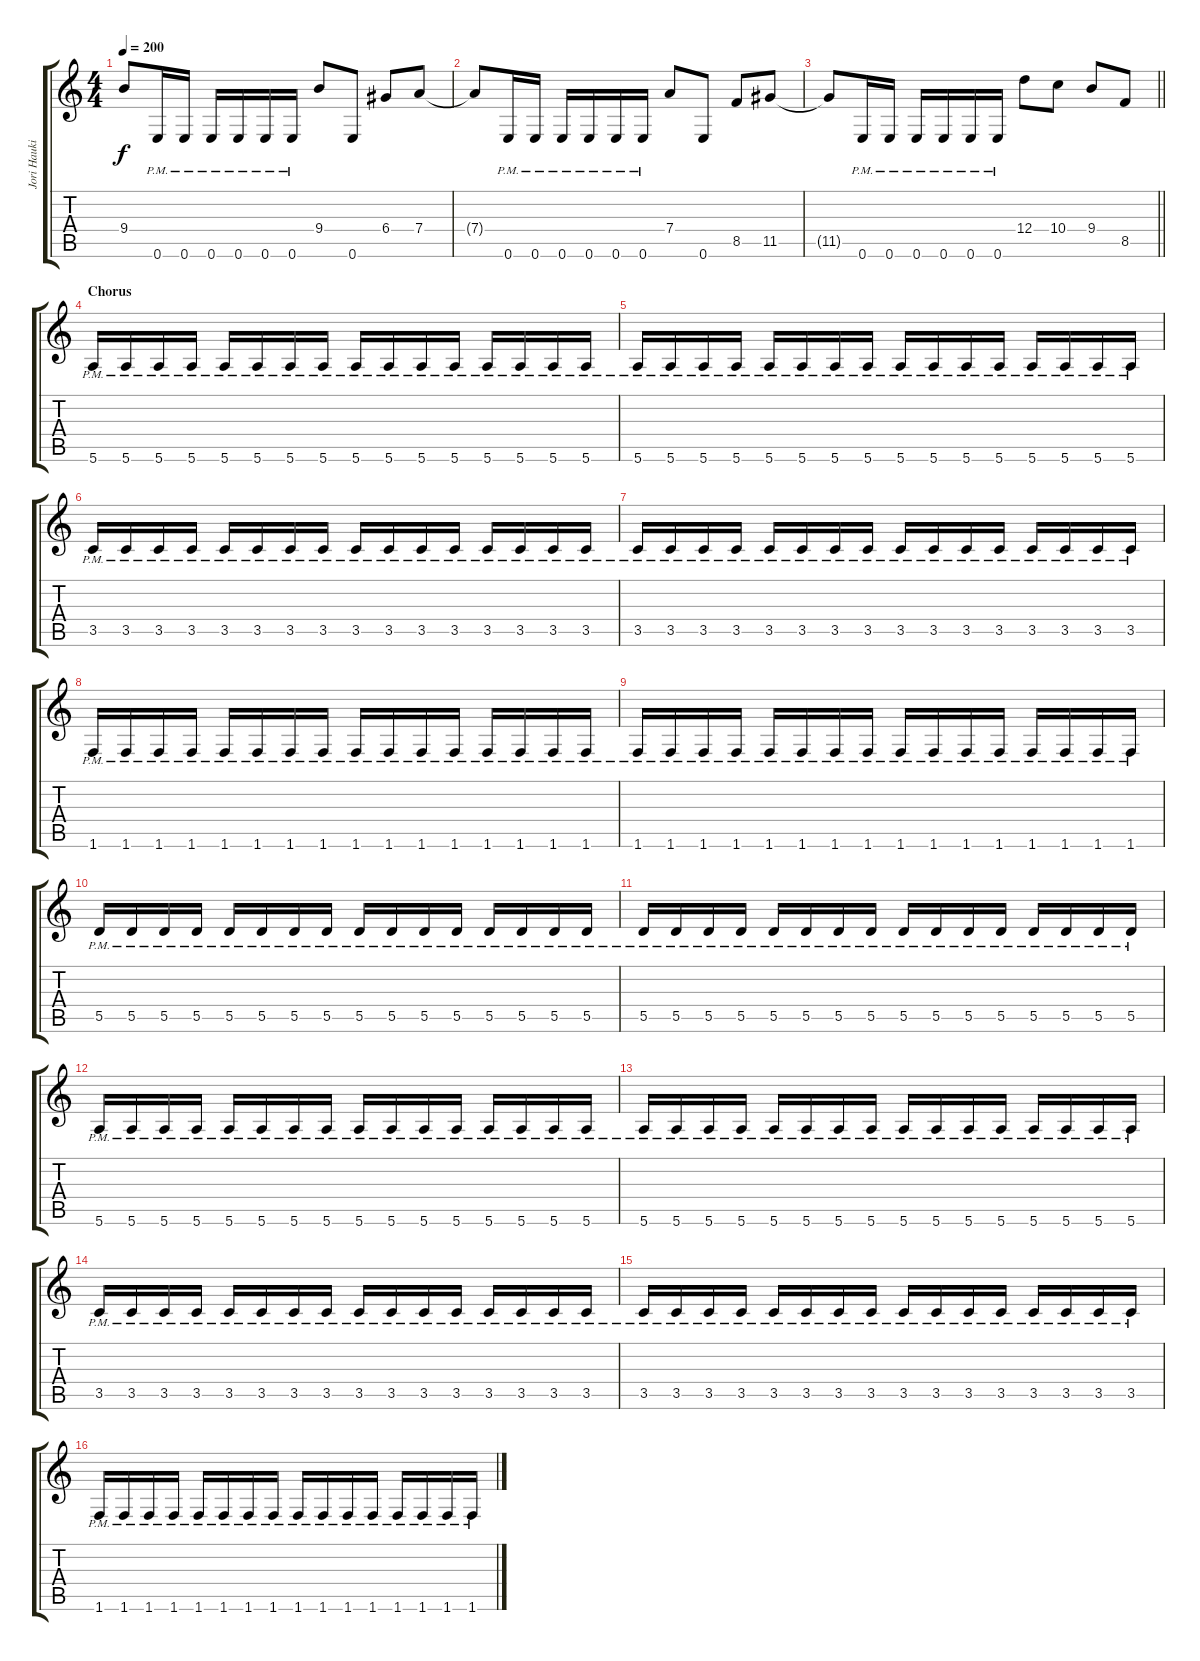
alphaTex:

\track ("Jori Haukio (guitar)" "Jori Hauki") {instrument distortionguitar}
\staff {score tabs}
\tuning (E4 B3 G3 D3 A2 E2) {hide}
\ts (4 4)
\tempo 200
\clef g2
\ks c
9.4{t}.8{dy f} 0.6{pm}.16 0.6{pm}.16 0.6{pm}.16 0.6{pm}.16 0.6{pm}.16 0.6{pm}.16 9.4.8 0.6.8 6.4.8 7.4.8 |
7.4{t}.8 0.6{pm}.16 0.6{pm}.16 0.6{pm}.16 0.6{pm}.16 0.6{pm}.16 0.6{pm}.16 7.4.8 0.6.8 8.5.8 11.5.8 |
\barLineRight lightlight
11.5{t}.8 0.6{pm}.16 0.6{pm}.16 0.6{pm}.16 0.6{pm}.16 0.6{pm}.16 0.6{pm}.16 12.4.8 10.4.8 9.4.8 8.5.8 |
\section ("" "Chorus")
\ks aminor
5.6{pm}.16 5.6{pm}.16 5.6{pm}.16 5.6{pm}.16 5.6{pm}.16 5.6{pm}.16 5.6{pm}.16 5.6{pm}.16 5.6{pm}.16 5.6{pm}.16 5.6{pm}.16 5.6{pm}.16 5.6{pm}.16 5.6{pm}.16 5.6{pm}.16 5.6{pm}.16 |
5.6{pm}.16 5.6{pm}.16 5.6{pm}.16 5.6{pm}.16 5.6{pm}.16 5.6{pm}.16 5.6{pm}.16 5.6{pm}.16 5.6{pm}.16 5.6{pm}.16 5.6{pm}.16 5.6{pm}.16 5.6{pm}.16 5.6{pm}.16 5.6{pm}.16 5.6{pm}.16 |
3.5{pm}.16 3.5{pm}.16 3.5{pm}.16 3.5{pm}.16 3.5{pm}.16 3.5{pm}.16 3.5{pm}.16 3.5{pm}.16 3.5{pm}.16 3.5{pm}.16 3.5{pm}.16 3.5{pm}.16 3.5{pm}.16 3.5{pm}.16 3.5{pm}.16 3.5{pm}.16 |
3.5{pm}.16 3.5{pm}.16 3.5{pm}.16 3.5{pm}.16 3.5{pm}.16 3.5{pm}.16 3.5{pm}.16 3.5{pm}.16 3.5{pm}.16 3.5{pm}.16 3.5{pm}.16 3.5{pm}.16 3.5{pm}.16 3.5{pm}.16 3.5{pm}.16 3.5{pm}.16 |
1.6{pm}.16 1.6{pm}.16 1.6{pm}.16 1.6{pm}.16 1.6{pm}.16 1.6{pm}.16 1.6{pm}.16 1.6{pm}.16 1.6{pm}.16 1.6{pm}.16 1.6{pm}.16 1.6{pm}.16 1.6{pm}.16 1.6{pm}.16 1.6{pm}.16 1.6{pm}.16 |
1.6{pm}.16 1.6{pm}.16 1.6{pm}.16 1.6{pm}.16 1.6{pm}.16 1.6{pm}.16 1.6{pm}.16 1.6{pm}.16 1.6{pm}.16 1.6{pm}.16 1.6{pm}.16 1.6{pm}.16 1.6{pm}.16 1.6{pm}.16 1.6{pm}.16 1.6{pm}.16 |
5.5{pm}.16 5.5{pm}.16 5.5{pm}.16 5.5{pm}.16 5.5{pm}.16 5.5{pm}.16 5.5{pm}.16 5.5{pm}.16 5.5{pm}.16 5.5{pm}.16 5.5{pm}.16 5.5{pm}.16 5.5{pm}.16 5.5{pm}.16 5.5{pm}.16 5.5{pm}.16 |
5.5{pm}.16 5.5{pm}.16 5.5{pm}.16 5.5{pm}.16 5.5{pm}.16 5.5{pm}.16 5.5{pm}.16 5.5{pm}.16 5.5{pm}.16 5.5{pm}.16 5.5{pm}.16 5.5{pm}.16 5.5{pm}.16 5.5{pm}.16 5.5{pm}.16 5.5{pm}.16 |
5.6{pm}.16 5.6{pm}.16 5.6{pm}.16 5.6{pm}.16 5.6{pm}.16 5.6{pm}.16 5.6{pm}.16 5.6{pm}.16 5.6{pm}.16 5.6{pm}.16 5.6{pm}.16 5.6{pm}.16 5.6{pm}.16 5.6{pm}.16 5.6{pm}.16 5.6{pm}.16 |
5.6{pm}.16 5.6{pm}.16 5.6{pm}.16 5.6{pm}.16 5.6{pm}.16 5.6{pm}.16 5.6{pm}.16 5.6{pm}.16 5.6{pm}.16 5.6{pm}.16 5.6{pm}.16 5.6{pm}.16 5.6{pm}.16 5.6{pm}.16 5.6{pm}.16 5.6{pm}.16 |
3.5{pm}.16 3.5{pm}.16 3.5{pm}.16 3.5{pm}.16 3.5{pm}.16 3.5{pm}.16 3.5{pm}.16 3.5{pm}.16 3.5{pm}.16 3.5{pm}.16 3.5{pm}.16 3.5{pm}.16 3.5{pm}.16 3.5{pm}.16 3.5{pm}.16 3.5{pm}.16 |
3.5{pm}.16 3.5{pm}.16 3.5{pm}.16 3.5{pm}.16 3.5{pm}.16 3.5{pm}.16 3.5{pm}.16 3.5{pm}.16 3.5{pm}.16 3.5{pm}.16 3.5{pm}.16 3.5{pm}.16 3.5{pm}.16 3.5{pm}.16 3.5{pm}.16 3.5{pm}.16 |
1.6{pm}.16 1.6{pm}.16 1.6{pm}.16 1.6{pm}.16 1.6{pm}.16 1.6{pm}.16 1.6{pm}.16 1.6{pm}.16 1.6{pm}.16 1.6{pm}.16 1.6{pm}.16 1.6{pm}.16 1.6{pm}.16 1.6{pm}.16 1.6{pm}.16 1.6{pm}.16
